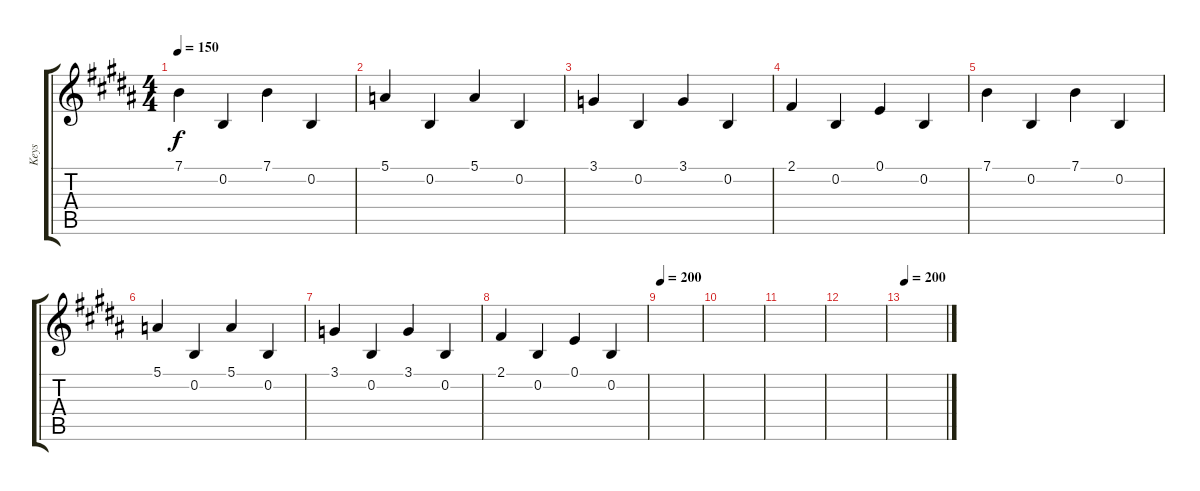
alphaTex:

\track ("Keys" "Keys") {instrument orchestralharp}
\staff {score tabs}
\tuning (E4 B3 G3 D3 A2 E2) {hide}
\ts (4 4)
\tempo 150
\clef g2
\ks b
7.1.4{dy f instrument orchestralharp} 0.2.4 7.1.4 0.2.4 |
5.1.4 0.2.4 5.1.4 0.2.4 |
3.1.4 0.2.4 3.1.4 0.2.4 |
2.1.4 0.2.4 0.1.4 0.2.4 |
7.1.4{instrument orchestralharp} 0.2.4 7.1.4 0.2.4 |
5.1.4 0.2.4 5.1.4 0.2.4 |
3.1.4 0.2.4 3.1.4 0.2.4 |
2.1.4 0.2.4 0.1.4 0.2.4 |
\tempo 200
|
|
|
|
\tempo 200
